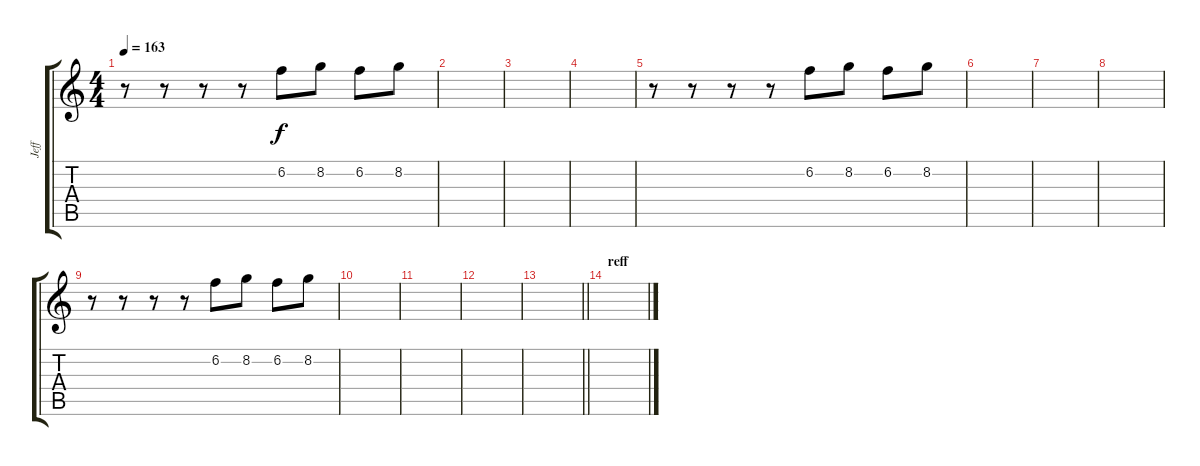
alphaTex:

\track ("Jeff" "Jeff") {instrument distortionguitar bank 177}
\staff {score tabs}
\tuning (E4 B3 G3 D3 A2 D2) {hide}
\ts (4 4)
\tempo 163
\clef g2
\ks c
r.8{dy f} r.8 r.8 r.8 6.2.8 8.2.8 6.2.8 8.2.8 |
|
|
|
r.8 r.8 r.8 r.8 6.2.8 8.2.8 6.2.8 8.2.8 |
|
|
|
r.8 r.8 r.8 r.8 6.2.8 8.2.8 6.2.8 8.2.8 |
|
|
|
\barLineRight lightlight
|
\section ("" "reff")
